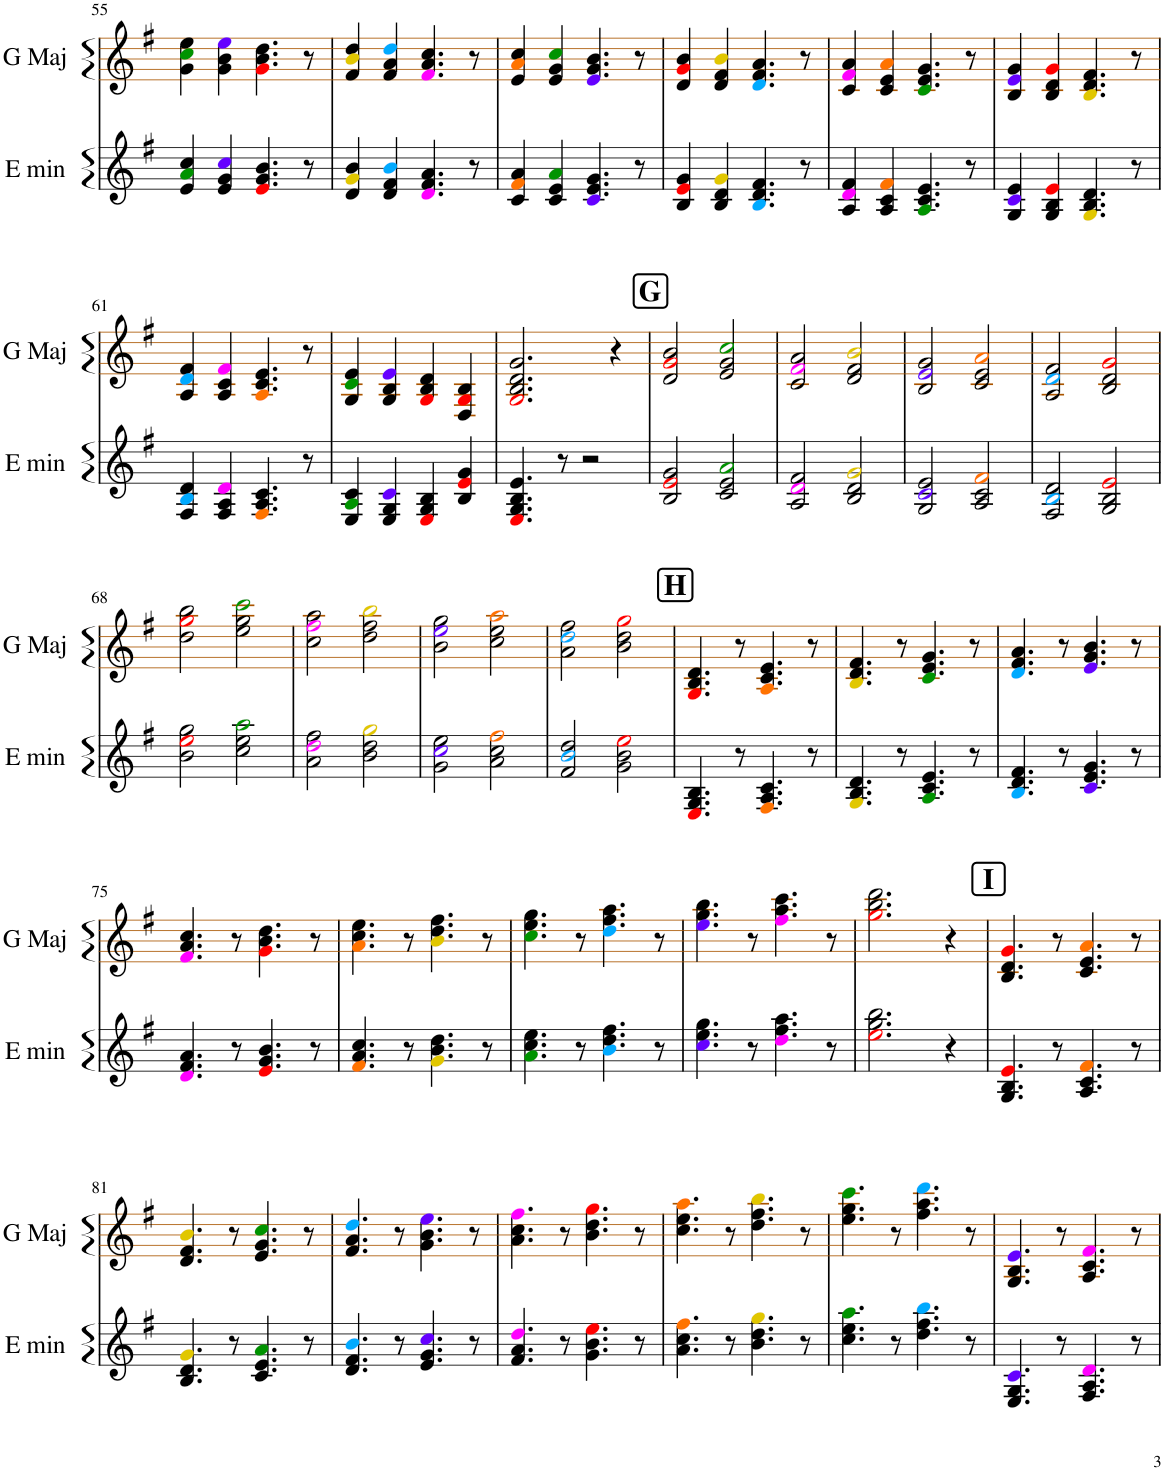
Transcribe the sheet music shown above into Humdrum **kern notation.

**kern	**kern
*part2	*part1
*staff2	*staff1
*I"E minor	*I"G major
*I'E min	*I'G Maj
!!LO:PB:g=z
*clefG2	*clefG2
*Trd1c2	*Trd1c2
*k[f#]	*k[f#]
*M4/4	*M4/4
=55	=55
4e/ 4ai/ 4cc/	4g\ 4cci\ 4ee\
4e/ 4g/ 4ccj/	4g\ 4b\ 4eej\
4.eZ/ 4.g/ 4.b/	4.gZ\ 4.b\ 4.dd\
8r	8r
=56	=56
4d/ 4gV/ 4b/	4f#/ 4bV/ 4dd/
4d/ 4f#/ 4bN/	4f#/ 4a/ 4ddN/
4.dl/ 4.f#/ 4.a/	4.f#l/ 4.a/ 4.cc/
8r	8r
=57	=57
4c/ 4f#!/ 4a/	4e/ 4a!/ 4cc/
4c/ 4e/ 4ai/	4e/ 4g/ 4cci/
4.cj/ 4.e/ 4.g/	4.ej/ 4.g/ 4.b/
8r	8r
=58	=58
4B/ 4eZ/ 4g/	4d/ 4gZ/ 4b/
4B/ 4d/ 4gV/	4d/ 4f#/ 4bV/
4.BN/ 4.d/ 4.f#/	4.dN/ 4.f#/ 4.a/
8r	8r
=59	=59
4A/ 4dl/ 4f#/	4c/ 4f#l/ 4a/
4A/ 4c/ 4f#!/	4c/ 4e/ 4a!/
4.Ai/ 4.c/ 4.e/	4.ci/ 4.e/ 4.g/
8r	8r
=60	=60
4G/ 4cj/ 4e/	4B/ 4ej/ 4g/
4G/ 4B/ 4eZ/	4B/ 4d/ 4gZ/
4.GV/ 4.B/ 4.d/	4.BV/ 4.d/ 4.f#/
8r	8r
!!LO:LB:g=z
=61	=61
4F#/ 4BN/ 4d/	4A/ 4dN/ 4f#/
4F#/ 4A/ 4dl/	4A/ 4c/ 4f#l/
4.F#!/ 4.A/ 4.c/	4.A!/ 4.c/ 4.e/
8r	8r
=62	=62
4E/ 4Ai/ 4c/	4G/ 4ci/ 4e/
4E/ 4G/ 4cj/	4G/ 4B/ 4ej/
4EZ/ 4G/ 4B/	4GZ/ 4B/ 4d/
4B/ 4eZ/ 4g/	4D/ 4GZ/ 4B/
=63	=63
4.EZ/ 4.G/ 4.B/ 4.e/	2.GZ/ 2.B/ 2.d/ 2.g/
8r	.
2r	.
.	4r
!!LO:REH:place=s1:a:B:cj:fs=14:t=G
=64	=64
2B/ 2eZ/ 2g/	2d/ 2gZ/ 2b/
2c/ 2e/ 2ai/	2e/ 2g/ 2cci/
=65	=65
2A/ 2dl/ 2f#/	2c/ 2f#l/ 2a/
2B/ 2d/ 2gV/	2d/ 2f#/ 2bV/
=66	=66
2G/ 2cj/ 2e/	2B/ 2ej/ 2g/
2A/ 2c/ 2f#!/	2c/ 2e/ 2a!/
=67	=67
2F#/ 2BN/ 2d/	2A/ 2dN/ 2f#/
2G/ 2B/ 2eZ/	2B/ 2d/ 2gZ/
!!LO:LB:g=z
=68	=68
2b\ 2eeZ\ 2gg\	2dd\ 2ggZ\ 2bb\
2cc\ 2ee\ 2aai\	2ee\ 2gg\ 2ccci\
=69	=69
2a\ 2ddl\ 2ff#\	2cc\ 2ff#l\ 2aa\
2b\ 2dd\ 2ggV\	2dd\ 2ff#\ 2bbV\
=70	=70
2g\ 2ccj\ 2ee\	2b\ 2eej\ 2gg\
2a\ 2cc\ 2ff#!\	2cc\ 2ee\ 2aa!\
=71	=71
2f#/ 2bN/ 2dd/	2a\ 2ddN\ 2ff#\
2g\ 2b\ 2eeZ\	2b\ 2dd\ 2ggZ\
!!LO:REH:place=s1:a:B:cj:fs=14:t=H
=72	=72
4.EZ/ 4.G/ 4.B/	4.GZ/ 4.B/ 4.d/
8r	8r
4.F#!/ 4.A/ 4.c/	4.A!/ 4.c/ 4.e/
8r	8r
=73	=73
4.GV/ 4.B/ 4.d/	4.BV/ 4.d/ 4.f#/
8r	8r
4.Ai/ 4.c/ 4.e/	4.ci/ 4.e/ 4.g/
8r	8r
=74	=74
4.BN/ 4.d/ 4.f#/	4.dN/ 4.f#/ 4.a/
8r	8r
4.cj/ 4.e/ 4.g/	4.ej/ 4.g/ 4.b/
8r	8r
!!LO:LB:g=z
=75	=75
4.dl/ 4.f#/ 4.a/	4.f#l/ 4.a/ 4.cc/
8r	8r
4.eZ/ 4.g/ 4.b/	4.gZ\ 4.b\ 4.dd\
8r	8r
=76	=76
4.f#!/ 4.a/ 4.cc/	4.a!\ 4.cc\ 4.ee\
8r	8r
4.gV\ 4.b\ 4.dd\	4.bV\ 4.dd\ 4.ff#\
8r	8r
=77	=77
4.ai\ 4.cc\ 4.ee\	4.cci\ 4.ee\ 4.gg\
8r	8r
4.bN\ 4.dd\ 4.ff#\	4.ddN\ 4.ff#\ 4.aa\
8r	8r
=78	=78
4.ccj\ 4.ee\ 4.gg\	4.eej\ 4.gg\ 4.bb\
8r	8r
4.ddl\ 4.ff#\ 4.aa\	4.ff#l\ 4.aa\ 4.ccc\
8r	8r
=79	=79
2.eeZ\ 2.gg\ 2.bb\	2.ggZ\ 2.bb\ 2.ddd\
4r	4r
!!LO:REH:place=s1:a:B:cj:fs=14:t=I
=80	=80
4.G/ 4.B/ 4.eZ/	4.B/ 4.d/ 4.gZ/
8r	8r
4.A/ 4.c/ 4.f#!/	4.c/ 4.e/ 4.a!/
8r	8r
!!LO:LB:g=z
=81	=81
4.B/ 4.d/ 4.gV/	4.d/ 4.f#/ 4.bV/
8r	8r
4.c/ 4.e/ 4.ai/	4.e/ 4.g/ 4.cci/
8r	8r
=82	=82
4.d/ 4.f#/ 4.bN/	4.f#/ 4.a/ 4.ddN/
8r	8r
4.e/ 4.g/ 4.ccj/	4.g\ 4.b\ 4.eej\
8r	8r
=83	=83
4.f#/ 4.a/ 4.ddl/	4.a\ 4.cc\ 4.ff#l\
8r	8r
4.g\ 4.b\ 4.eeZ\	4.b\ 4.dd\ 4.ggZ\
8r	8r
=84	=84
4.a\ 4.cc\ 4.ff#!\	4.cc\ 4.ee\ 4.aa!\
8r	8r
4.b\ 4.dd\ 4.ggV\	4.dd\ 4.ff#\ 4.bbV\
8r	8r
=85	=85
4.cc\ 4.ee\ 4.aai\	4.ee\ 4.gg\ 4.ccci\
8r	8r
4.dd\ 4.ff#\ 4.bbN\	4.ff#\ 4.aa\ 4.dddN\
8r	8r
=86	=86
4.E/ 4.G/ 4.cj/	4.G/ 4.B/ 4.ej/
8r	8r
4.F#/ 4.A/ 4.dl/	4.A/ 4.c/ 4.f#l/
8r	8r
=	=
*-	*-
